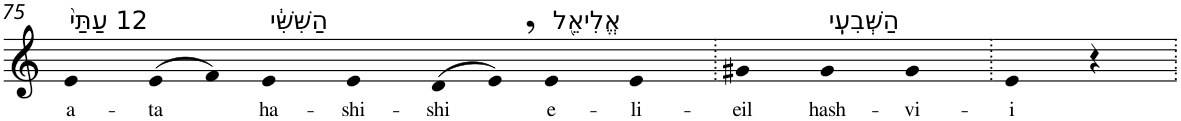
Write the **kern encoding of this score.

**kern	**text
*part1	*part1
*staff1	*staff1
*I"Piano	*
*I'Pno	*
!!LO:PB:g=z
*clefG2	*
*k[]	*
=75	=75
!LO:TX:a:t=12 עַתַּי֙	!
!	!LO:LY:b
4e	a-
!	!LO:LY:b
(>8e	-ta
8f)	.
!LO:TX:a:t=הַשִּׁשִּׁ֔י	!
!	!LO:LY:b
4e	ha-
!	!LO:LY:b
4e	-shi-
!	!LO:LY:b
(>8d	-shi
8e,)	.
!LO:TX:a:t=אֱלִיאֵ֖ל	!
!	!LO:LY:b
4e	e-
!	!LO:LY:b
4e	-li-
=76.	=76.
!	!LO:LY:b
4g#X	-eil
!LO:TX:a:t=הַשְּׁבִעִֽי	!
!	!LO:LY:b
4g#	hash-
!	!LO:LY:b
4g#	-vi-
=77.	=77.
!	!LO:LY:b
4e	-i
4r	.
=.	=.
*-	*-
